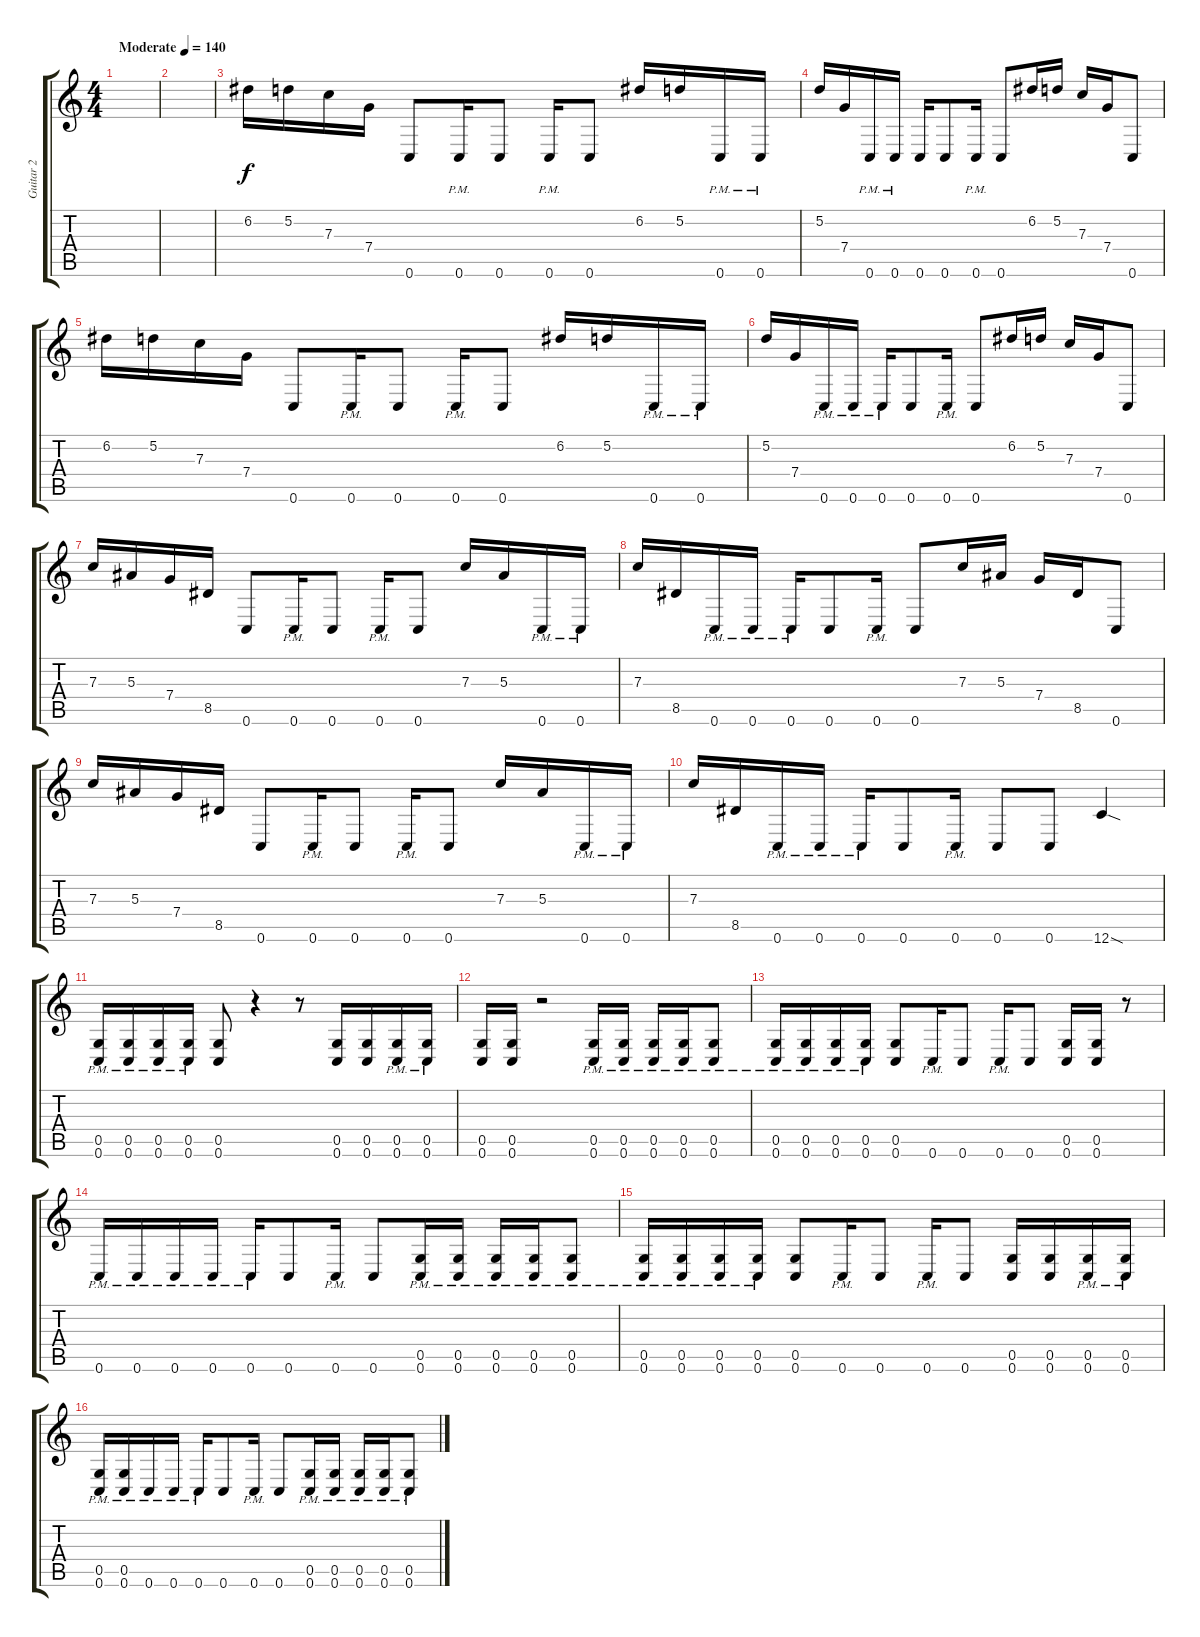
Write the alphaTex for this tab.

\track ("Guitar 2" "Guitar 2") {instrument distortionguitar}
\staff {score tabs}
\tuning (D4 A3 F3 C3 G2 C2) {hide}
\ts (4 4)
\tempo (140 "Moderate")
\clef g2
\ks c
|
|
6.2.16 5.2.16 7.3.16 7.4.16 0.6.8 0.6{pm}.16 0.6.8 0.6{pm}.16 0.6.8 6.2.16 5.2.16 0.6{pm}.16 0.6{pm}.16 |
5.2.16 7.4.16 0.6{pm}.16 0.6{pm}.16 0.6.16 0.6.8 0.6{pm}.16 0.6.8 6.2.16 5.2.16 7.3.16 7.4.16 0.6.8 |
6.2.16 5.2.16 7.3.16 7.4.16 0.6.8 0.6{pm}.16 0.6.8 0.6{pm}.16 0.6.8 6.2.16 5.2.16 0.6{pm}.16 0.6{pm}.16 |
5.2.16 7.4.16 0.6{pm}.16 0.6{pm}.16 0.6{pm}.16 0.6.8 0.6{pm}.16 0.6.8 6.2.16 5.2.16 7.3.16 7.4.16 0.6.8 |
7.3.16 5.3.16 7.4.16 8.5.16 0.6.8 0.6{pm}.16 0.6.8 0.6{pm}.16 0.6.8 7.3.16 5.3.16 0.6{pm}.16 0.6{pm}.16 |
7.3.16 8.5.16 0.6{pm}.16 0.6{pm}.16 0.6{pm}.16 0.6.8 0.6{pm}.16 0.6.8 7.3.16 5.3.16 7.4.16 8.5.16 0.6.8 |
7.3.16 5.3.16 7.4.16 8.5.16 0.6.8 0.6{pm}.16 0.6.8 0.6{pm}.16 0.6.8 7.3.16 5.3.16 0.6{pm}.16 0.6{pm}.16 |
7.3.16 8.5.16 0.6{pm}.16 0.6{pm}.16 0.6{pm}.16 0.6.8 0.6{pm}.16 0.6.8 0.6.8 12.6{sod}.4 |
(0.5{pm} 0.6{pm}).16 (0.5{pm} 0.6{pm}).16 (0.5{pm} 0.6{pm}).16 (0.5{pm} 0.6{pm}).16 (0.5 0.6).8 r.4 r.8 (0.5 0.6).16 (0.5 0.6).16 (0.5{pm} 0.6{pm}).16 (0.5{pm} 0.6{pm}).16 |
(0.5 0.6).16 (0.5 0.6).16 r.2 (0.5{pm} 0.6{pm}).16 (0.5{pm} 0.6{pm}).16 (0.5{pm} 0.6{pm}).16 (0.5{pm} 0.6{pm}).16 (0.5{pm} 0.6{pm}).8 |
(0.5{pm} 0.6{pm}).16 (0.5{pm} 0.6{pm}).16 (0.5{pm} 0.6{pm}).16 (0.5{pm} 0.6{pm}).16 (0.5 0.6).8 0.6{pm}.16 0.6.8 0.6{pm}.16 0.6.8 (0.5 0.6).16 (0.5 0.6).16 r.8 |
0.6{pm}.16 0.6{pm}.16 0.6{pm}.16 0.6{pm}.16 0.6{pm}.16 0.6.8 0.6{pm}.16 0.6.8 (0.5{pm} 0.6{pm}).16 (0.5{pm} 0.6{pm}).16 (0.5{pm} 0.6{pm}).16 (0.5{pm} 0.6{pm}).16 (0.5{pm} 0.6{pm}).8 |
(0.5{pm} 0.6{pm}).16 (0.5{pm} 0.6{pm}).16 (0.5{pm} 0.6{pm}).16 (0.5{pm} 0.6{pm}).16 (0.5 0.6).8 0.6{pm}.16 0.6.8 0.6{pm}.16 0.6.8 (0.5 0.6).16 (0.5 0.6).16 (0.5{pm} 0.6{pm}).16 (0.5{pm} 0.6{pm}).16 |
(0.5{pm} 0.6{pm}).16 (0.5{pm} 0.6{pm}).16 0.6{pm}.16 0.6{pm}.16 0.6{pm}.16 0.6.8 0.6{pm}.16 0.6.8 (0.5{pm} 0.6{pm}).16 (0.5{pm} 0.6{pm}).16 (0.5{pm} 0.6{pm}).16 (0.5{pm} 0.6{pm}).16 (0.5{pm} 0.6{pm}).8
